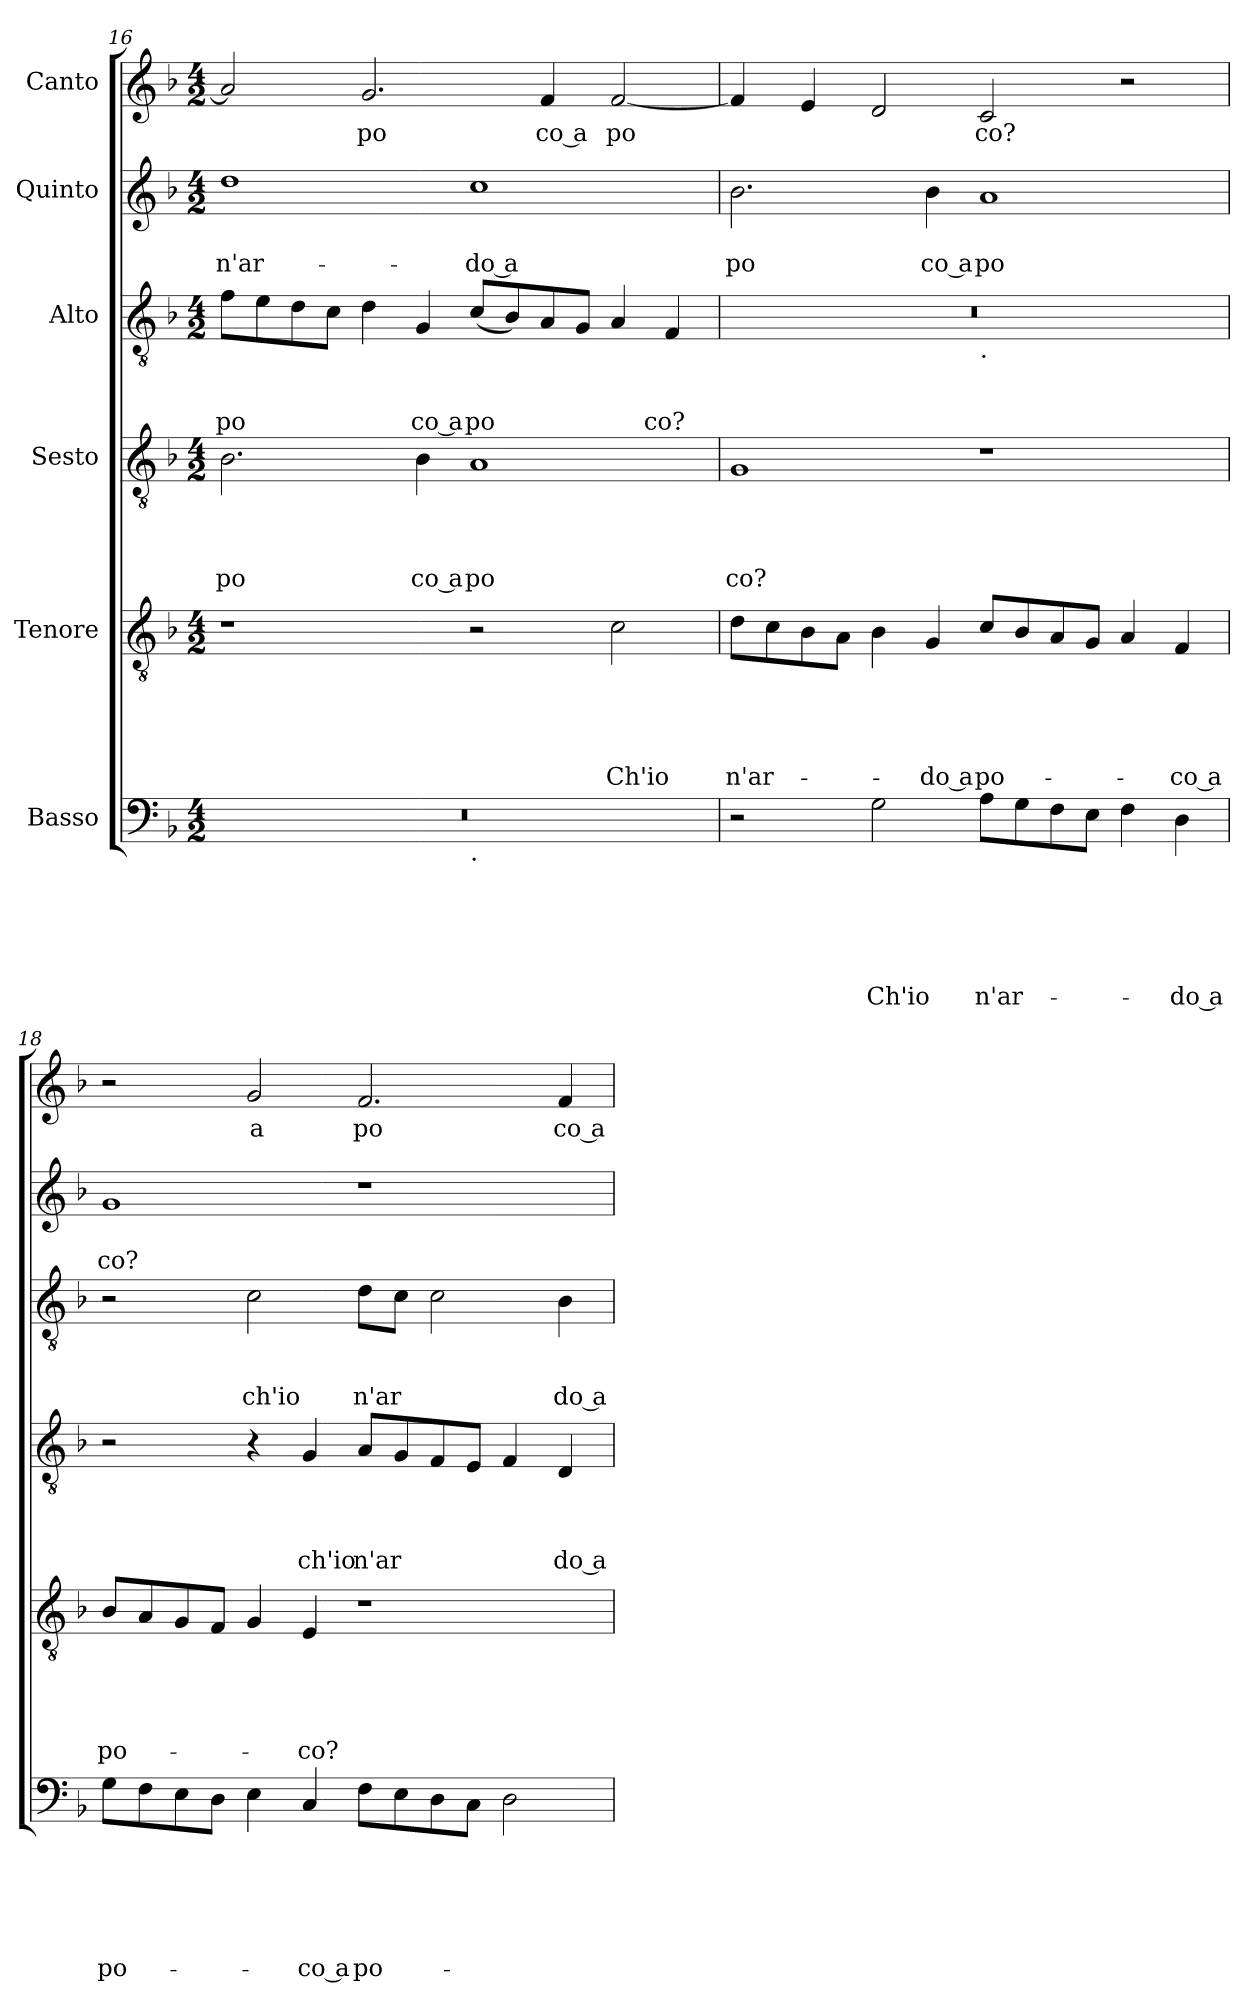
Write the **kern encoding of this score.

**kern	**text	**text	**text	**text	**text	**text	**kern	**text	**text	**text	**text	**text	**kern	**text	**text	**text	**text	**kern	**text	**text	**text	**kern	**text	**text	**kern	**text
*part6	*part6	*part6	*part6	*part6	*part6	*part6	*part5	*part5	*part5	*part5	*part5	*part5	*part4	*part4	*part4	*part4	*part4	*part3	*part3	*part3	*part3	*part2	*part2	*part2	*part1	*part1
*staff6	*staff6	*staff6	*staff6	*staff6	*staff6	*staff6	*staff5	*staff5	*staff5	*staff5	*staff5	*staff5	*staff4	*staff4	*staff4	*staff4	*staff4	*staff3	*staff3	*staff3	*staff3	*staff2	*staff2	*staff2	*staff1	*staff1
*I"Basso	*	*	*	*	*	*	*I"Tenore	*	*	*	*	*	*I"Sesto	*	*	*	*	*I"Alto	*	*	*	*I"Quinto	*	*	*I"Canto	*
*clefF4	*	*	*	*	*	*	*clefGv2	*	*	*	*	*	*clefGv2	*	*	*	*	*clefGv2	*	*	*	*clefG2	*	*	*clefG2	*
*k[b-]	*	*	*	*	*	*	*k[b-]	*	*	*	*	*	*k[b-]	*	*	*	*	*k[b-]	*	*	*	*k[b-]	*	*	*k[b-]	*
*F:	*	*	*	*	*	*	*F:	*	*	*	*	*	*F:	*	*	*	*	*F:	*	*	*	*F:	*	*	*F:	*
*M4/2	*	*	*	*	*	*	*M4/2	*	*	*	*	*	*M4/2	*	*	*	*	*M4/2	*	*	*	*M4/2	*	*	*M4/2	*
=16	=16	=16	=16	=16	=16	=16	=16	=16	=16	=16	=16	=16	=16	=16	=16	=16	=16	=16	=16	=16	=16	=16	=16	=16	=16	=16
!	!	!	!	!	!	!	!	!	!	!	!	!	!	!	!	!	!LO:LY:b	!	!	!	!LO:LY:b	!	!	!LO:LY:b	!	!
*^	*	*	*	*	*	*	*	*	*	*	*	*	*	*	*	*	*	*	*	*	*	*	*	*	*	*
0r	1ryy	.	.	.	.	.	.	1r	.	.	.	.	.	2.B-\	.	.	.	po	8f\L	.	.	po	1dd	.	n'ar-	2a/]	.
.	.	.	.	.	.	.	.	.	.	.	.	.	.	.	.	.	.	.	8e\	.	.	.	.	.	.	.	.
.	.	.	.	.	.	.	.	.	.	.	.	.	.	.	.	.	.	.	8d\	.	.	.	.	.	.	.	.
.	.	.	.	.	.	.	.	.	.	.	.	.	.	.	.	.	.	.	8c\J	.	.	.	.	.	.	.	.
!	!	!	!	!	!	!	!	!	!	!	!	!	!	!	!	!	!	!	!	!	!	!	!	!	!	!	!LO:LY:b
.	.	.	.	.	.	.	.	.	.	.	.	.	.	.	.	.	.	.	4d\	.	.	.	.	.	.	2.g/	po
!	!	!	!	!	!	!	!	!	!	!	!	!	!	!	!	!	!	!LO:LY:b:rj	!	!	!	!LO:LY:b:rj	!	!	!	!	!
.	.	.	.	.	.	.	.	.	.	.	.	.	.	4B-\	.	.	.	co a	4G/	.	.	co a	.	.	.	.	.
!	!LO:TX:b:t=.	!	!	!	!	!	!	!	!	!	!	!	!	!	!	!	!	!	!	!	!	!	!	!	!	!	!
!	!	!	!	!	!	!	!	!	!	!	!	!	!	!	!	!	!	!LO:LY:b	!	!	!	!LO:LY:b	!	!	!LO:LY:b:rj	!	!
.	1ryy	.	.	.	.	.	.	2r	.	.	.	.	.	1A	.	.	.	po	(>8c/L	.	.	po	1cc	.	-do a	.	.
.	.	.	.	.	.	.	.	.	.	.	.	.	.	.	.	.	.	.	8B-/)	.	.	.	.	.	.	.	.
!	!	!	!	!	!	!	!	!	!	!	!	!	!	!	!	!	!	!	!	!	!	!	!	!	!	!	!LO:LY:b:rj
.	.	.	.	.	.	.	.	.	.	.	.	.	.	.	.	.	.	.	8A/	.	.	.	.	.	.	4f/	co a
.	.	.	.	.	.	.	.	.	.	.	.	.	.	.	.	.	.	.	8G/J	.	.	.	.	.	.	.	.
!	!	!	!	!	!	!	!	!	!	!	!	!	!LO:LY:b	!	!	!	!	!	!	!	!	!	!	!	!	!	!LO:LY:b
.	.	.	.	.	.	.	.	2c\	.	.	.	.	Ch'io	.	.	.	.	.	4A/	.	.	.	.	.	.	[<2f/	po
!	!	!	!	!	!	!	!	!	!	!	!	!	!	!	!	!	!	!	!	!	!	!LO:LY:b	!	!	!	!	!
.	.	.	.	.	.	.	.	.	.	.	.	.	.	.	.	.	.	.	4F/	.	.	co?	.	.	.	.	.
!!LO:PB:g=z
=17	=17	=17	=17	=17	=17	=17	=17	=17	=17	=17	=17	=17	=17	=17	=17	=17	=17	=17	=17	=17	=17	=17	=17	=17	=17	=17	=17
!	!	!	!	!	!	!	!	!	!	!	!	!	!LO:LY:b	!	!	!	!	!LO:LY:b	!	!	!	!	!	!	!LO:LY:b	!	!
*v	*v	*	*	*	*	*	*	*	*	*	*	*	*	*	*	*	*	*	*^	*	*	*	*	*	*	*	*
2r	.	.	.	.	.	.	8d\L	.	.	.	.	n'ar-	1G	.	.	.	co?	0r	1ryy	.	.	.	2.b-\	.	po	4f/]	.
.	.	.	.	.	.	.	8c\	.	.	.	.	.	.	.	.	.	.	.	.	.	.	.	.	.	.	.	.
.	.	.	.	.	.	.	8B-\	.	.	.	.	.	.	.	.	.	.	.	.	.	.	.	.	.	.	4e/	.
.	.	.	.	.	.	.	8A\J	.	.	.	.	.	.	.	.	.	.	.	.	.	.	.	.	.	.	.	.
!	!	!	!	!	!	!LO:LY:b	!	!	!	!	!	!	!	!	!	!	!	!	!	!	!	!	!	!	!	!	!
2G\	.	.	.	.	.	Ch'io	4B-\	.	.	.	.	.	.	.	.	.	.	.	.	.	.	.	.	.	.	2d/	.
!	!	!	!	!	!	!	!	!	!	!	!	!LO:LY:b:rj	!	!	!	!	!	!	!	!	!	!	!	!	!LO:LY:b:rj	!	!
.	.	.	.	.	.	.	4G/	.	.	.	.	-do a	.	.	.	.	.	.	.	.	.	.	4b-\	.	co a	.	.
!	!	!	!	!	!	!	!	!	!	!	!	!	!	!	!	!	!	!	!LO:TX:b:t=.	!	!	!	!	!	!	!	!
!	!	!	!	!	!	!LO:LY:b	!	!	!	!	!	!LO:LY:b	!	!	!	!	!	!	!	!	!	!	!	!	!LO:LY:b	!	!LO:LY:b
8A\L	.	.	.	.	.	n'ar-	8c/L	.	.	.	.	po-	1r	.	.	.	.	.	1ryy	.	.	.	1a	.	po	2c/	co?
8G\	.	.	.	.	.	.	8B-/	.	.	.	.	.	.	.	.	.	.	.	.	.	.	.	.	.	.	.	.
8F\	.	.	.	.	.	.	8A/	.	.	.	.	.	.	.	.	.	.	.	.	.	.	.	.	.	.	.	.
8E\J	.	.	.	.	.	.	8G/J	.	.	.	.	.	.	.	.	.	.	.	.	.	.	.	.	.	.	.	.
4F\	.	.	.	.	.	.	4A/	.	.	.	.	.	.	.	.	.	.	.	.	.	.	.	.	.	.	2r	.
!	!	!	!	!	!	!LO:LY:b:rj	!	!	!	!	!	!LO:LY:b:rj	!	!	!	!	!	!	!	!	!	!	!	!	!	!	!
4D\	.	.	.	.	.	-do a	4F/	.	.	.	.	-co a	.	.	.	.	.	.	.	.	.	.	.	.	.	.	.
=18	=18	=18	=18	=18	=18	=18	=18	=18	=18	=18	=18	=18	=18	=18	=18	=18	=18	=18	=18	=18	=18	=18	=18	=18	=18	=18	=18
!	!	!	!	!	!	!LO:LY:b	!	!	!	!	!	!LO:LY:b	!	!	!	!	!	!	!	!	!	!	!	!	!LO:LY:b	!	!
*	*	*	*	*	*	*	*	*	*	*	*	*	*	*	*	*	*	*v	*v	*	*	*	*	*	*	*	*
8G\L	.	.	.	.	.	po-	8B-/L	.	.	.	.	po-	2r	.	.	.	.	2r	.	.	.	1g	.	co?	2r	.
8F\	.	.	.	.	.	.	8A/	.	.	.	.	.	.	.	.	.	.	.	.	.	.	.	.	.	.	.
8E\	.	.	.	.	.	.	8G/	.	.	.	.	.	.	.	.	.	.	.	.	.	.	.	.	.	.	.
8D\J	.	.	.	.	.	.	8F/J	.	.	.	.	.	.	.	.	.	.	.	.	.	.	.	.	.	.	.
!	!	!	!	!	!	!	!	!	!	!	!	!	!	!	!	!	!	!	!	!	!LO:LY:b	!	!	!	!	!LO:LY:b
4E\	.	.	.	.	.	.	4G/	.	.	.	.	.	4r	.	.	.	.	2c\	.	.	ch'io	.	.	.	2g/	a
!	!	!	!	!	!	!LO:LY:b:rj	!	!	!	!	!	!LO:LY:b	!	!	!	!	!LO:LY:b	!	!	!	!	!	!	!	!	!
4C/	.	.	.	.	.	-co a	4E/	.	.	.	.	-co?	4G/	.	.	.	ch'io	.	.	.	.	.	.	.	.	.
!	!	!	!	!	!	!LO:LY:b	!	!	!	!	!	!	!	!	!	!	!LO:LY:b	!	!	!	!LO:LY:b	!	!	!	!	!LO:LY:b
8F\L	.	.	.	.	.	po-	1r	.	.	.	.	.	8A/L	.	.	.	n'ar	8d\L	.	.	n'ar	1r	.	.	2.f/	po
8E\	.	.	.	.	.	.	.	.	.	.	.	.	8G/	.	.	.	.	8c\J	.	.	.	.	.	.	.	.
8D\	.	.	.	.	.	.	.	.	.	.	.	.	8F/	.	.	.	.	2c\	.	.	.	.	.	.	.	.
8C\J	.	.	.	.	.	.	.	.	.	.	.	.	8E/J	.	.	.	.	.	.	.	.	.	.	.	.	.
2D\	.	.	.	.	.	.	.	.	.	.	.	.	4F/	.	.	.	.	.	.	.	.	.	.	.	.	.
!	!	!	!	!	!	!	!	!	!	!	!	!	!	!	!	!	!LO:LY:b:rj	!	!	!	!LO:LY:b:rj	!	!	!	!	!LO:LY:b:rj
.	.	.	.	.	.	.	.	.	.	.	.	.	4D/	.	.	.	do a	4B-\	.	.	do a	.	.	.	4f/	co a
=	=	=	=	=	=	=	=	=	=	=	=	=	=	=	=	=	=	=	=	=	=	=	=	=	=	=
*-	*-	*-	*-	*-	*-	*-	*-	*-	*-	*-	*-	*-	*-	*-	*-	*-	*-	*-	*-	*-	*-	*-	*-	*-	*-	*-
